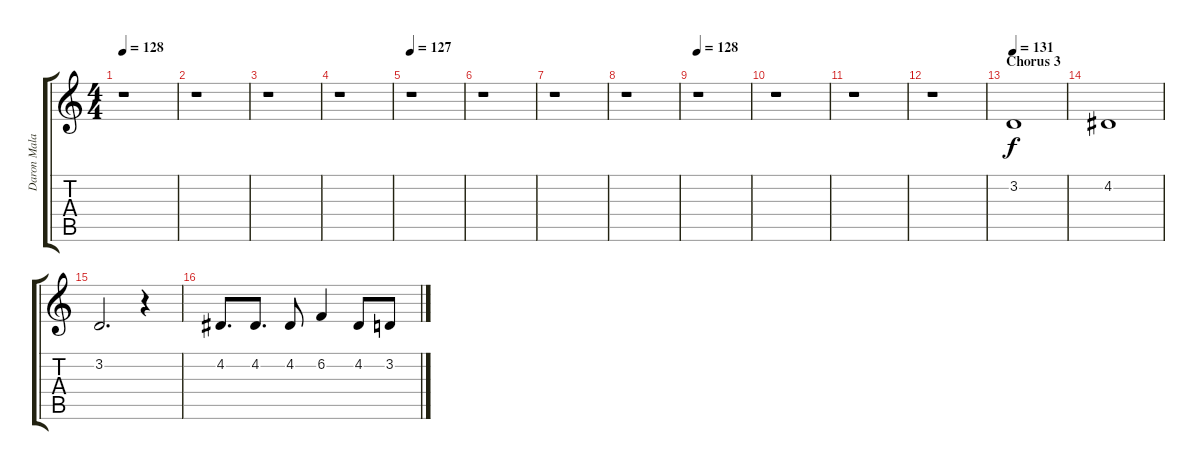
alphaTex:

\track ("Daron Malakian - Backing Vocals" "Daron Mala") {instrument oboe}
\staff {score tabs}
\tuning (E4 B3 G3 D3 A2 E2) {hide}
\ts (4 4)
\tempo 128
\clef g2
\ks c
r.1{dy f} |
r.1 |
r.1 |
r.1 |
\tempo 127
r.1 |
r.1 |
r.1 |
r.1 |
\tempo 128
r.1 |
r.1 |
r.1 |
r.1 |
\section ("" "Chorus 3")
\tempo 131
3.2.1 |
4.2.1 |
3.2.2{d} r.4 |
4.2.8{d} 4.2.8{d} 4.2.8 6.2.4 4.2.8 3.2.8
